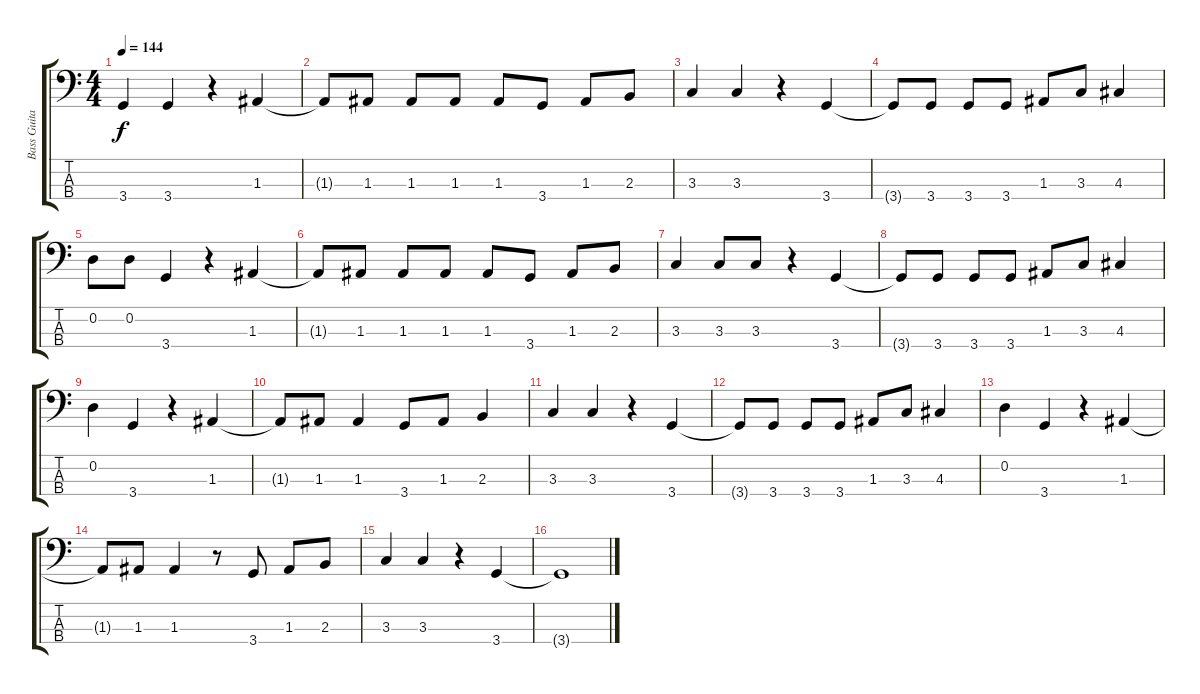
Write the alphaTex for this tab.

\track ("Bass Guitar         " "Bass Guita") {instrument electricbassfinger}
\staff {score tabs}
\tuning (G2 D2 A1 E1) {hide}
\ts (4 4)
\tempo 144
\clef f4
\ks c
3.4.4{dy f instrument electricbassfinger} 3.4.4 r.4 1.3.4 |
1.3{t}.8 1.3.8 1.3.8 1.3.8 1.3.8 3.4.8 1.3.8 2.3.8 |
3.3.4 3.3.4 r.4 3.4.4 |
3.4{t}.8 3.4.8 3.4.8 3.4.8 1.3.8 3.3.8 4.3.4 |
0.2.8 0.2.8 3.4.4 r.4 1.3.4 |
1.3{t}.8 1.3.8 1.3.8 1.3.8 1.3.8 3.4.8 1.3.8 2.3.8 |
3.3.4 3.3.8 3.3.8 r.4 3.4.4 |
3.4{t}.8 3.4.8 3.4.8 3.4.8 1.3.8 3.3.8 4.3.4 |
0.2.4 3.4.4 r.4 1.3.4 |
1.3{t}.8 1.3.8 1.3.4 3.4.8 1.3.8 2.3.4 |
3.3.4 3.3.4 r.4 3.4.4 |
3.4{t}.8 3.4.8 3.4.8 3.4.8 1.3.8 3.3.8 4.3.4 |
0.2.4 3.4.4 r.4 1.3.4 |
1.3{t}.8 1.3.8 1.3.4 r.8 3.4.8 1.3.8 2.3.8 |
3.3.4 3.3.4 r.4 3.4.4 |
3.4{t}.1
